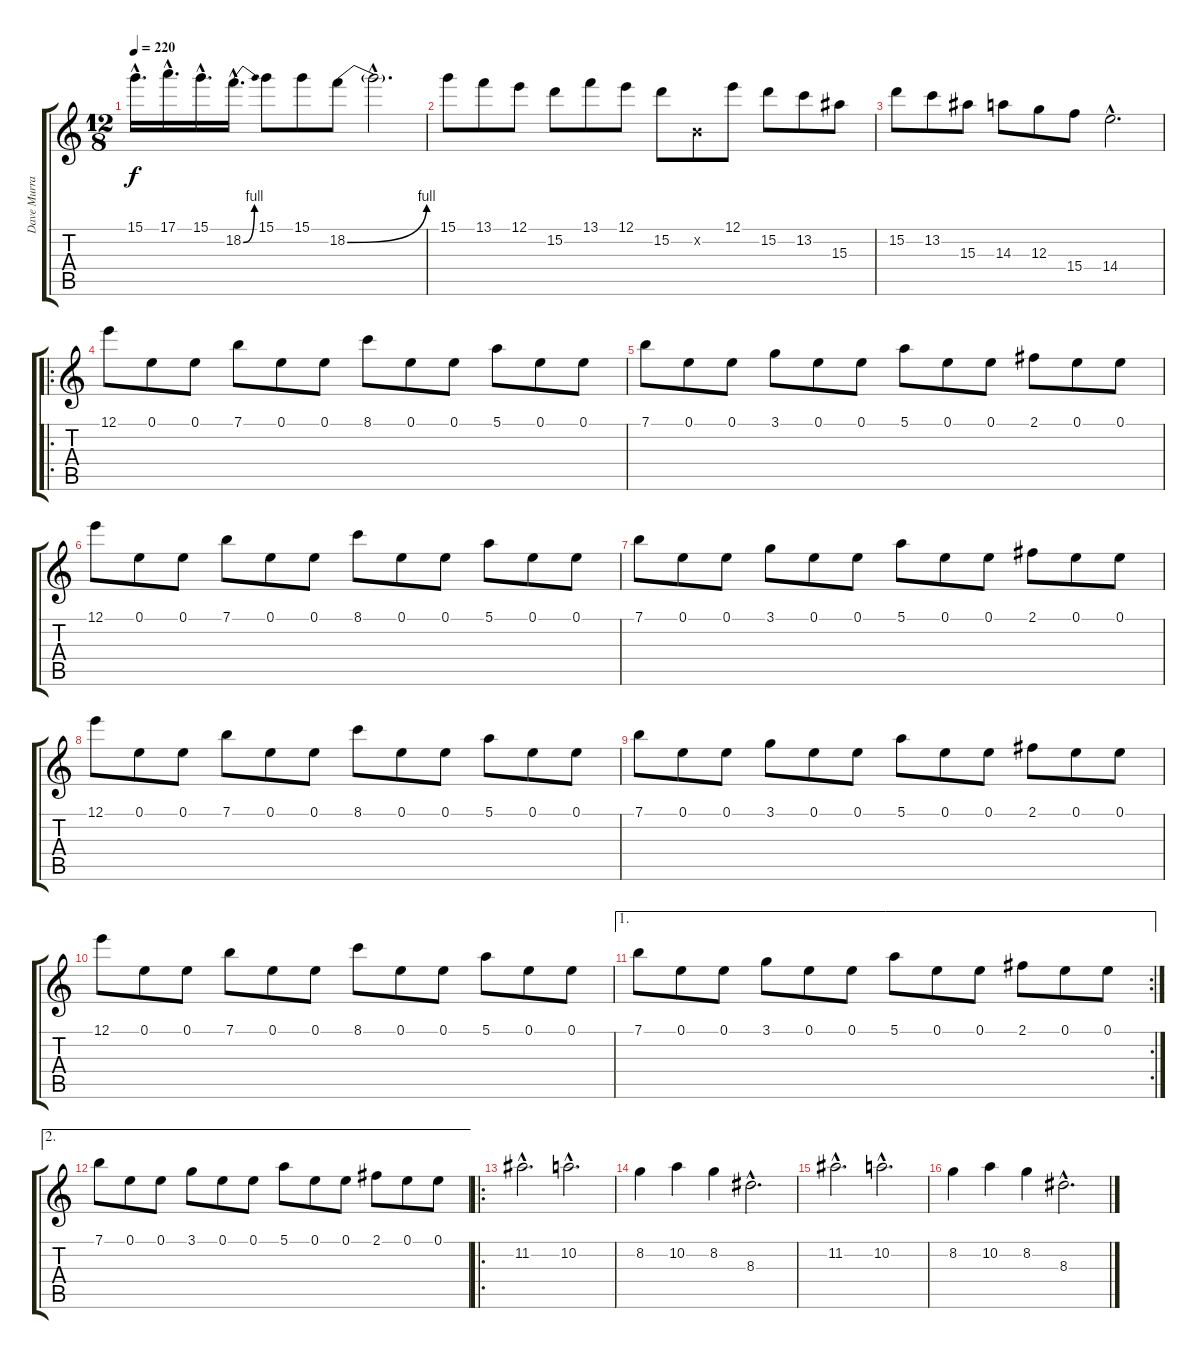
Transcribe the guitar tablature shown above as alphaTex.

\track ("Dave Murray" "Dave Murra") {instrument distortionguitar}
\staff {score tabs}
\tuning (E4 B3 G3 D3 A2 E2) {hide}
\ts (12 8)
\tempo 220
\clef g2
\ks c
15.1{hac}.16{d dy f} 17.1{hac}.16{d} 15.1{hac}.16{d} 18.2{be (bend 0 0 60 4) hac}.16{d} 15.1.8 15.1.8 18.2{be (bend 0 0 60 4)}.8 18.2{hac t}.2{d} |
15.1.8 13.1.8 12.1.8 15.2.8 13.1.8 12.1.8 15.2.8 0.2{x}.8 12.1.8 15.2.8 13.2.8 15.3.8 |
15.2.8 13.2.8 15.3.8 14.3.8 12.3.8 15.4.8 14.4{hac}.2{d} |
\ro
12.1.8 0.1.8 0.1.8 7.1.8 0.1.8 0.1.8 8.1.8 0.1.8 0.1.8 5.1.8 0.1.8 0.1.8 |
7.1.8 0.1.8 0.1.8 3.1.8 0.1.8 0.1.8 5.1.8 0.1.8 0.1.8 2.1.8 0.1.8 0.1.8 |
12.1.8 0.1.8 0.1.8 7.1.8 0.1.8 0.1.8 8.1.8 0.1.8 0.1.8 5.1.8 0.1.8 0.1.8 |
7.1.8 0.1.8 0.1.8 3.1.8 0.1.8 0.1.8 5.1.8 0.1.8 0.1.8 2.1.8 0.1.8 0.1.8 |
12.1.8 0.1.8 0.1.8 7.1.8 0.1.8 0.1.8 8.1.8 0.1.8 0.1.8 5.1.8 0.1.8 0.1.8 |
7.1.8 0.1.8 0.1.8 3.1.8 0.1.8 0.1.8 5.1.8 0.1.8 0.1.8 2.1.8 0.1.8 0.1.8 |
12.1.8 0.1.8 0.1.8 7.1.8 0.1.8 0.1.8 8.1.8 0.1.8 0.1.8 5.1.8 0.1.8 0.1.8 |
\ae 1
\rc 2
7.1.8 0.1.8 0.1.8 3.1.8 0.1.8 0.1.8 5.1.8 0.1.8 0.1.8 2.1.8 0.1.8 0.1.8 |
\ae 2
7.1.8 0.1.8 0.1.8 3.1.8 0.1.8 0.1.8 5.1.8 0.1.8 0.1.8 2.1.8 0.1.8 0.1.8 |
\ro
11.2{hac}.2{d} 10.2{hac}.2{d} |
8.2.4 10.2.4 8.2.4 8.3{hac}.2{d} |
11.2{hac}.2{d} 10.2{hac}.2{d} |
8.2.4 10.2.4 8.2.4 8.3{hac}.2{d}
